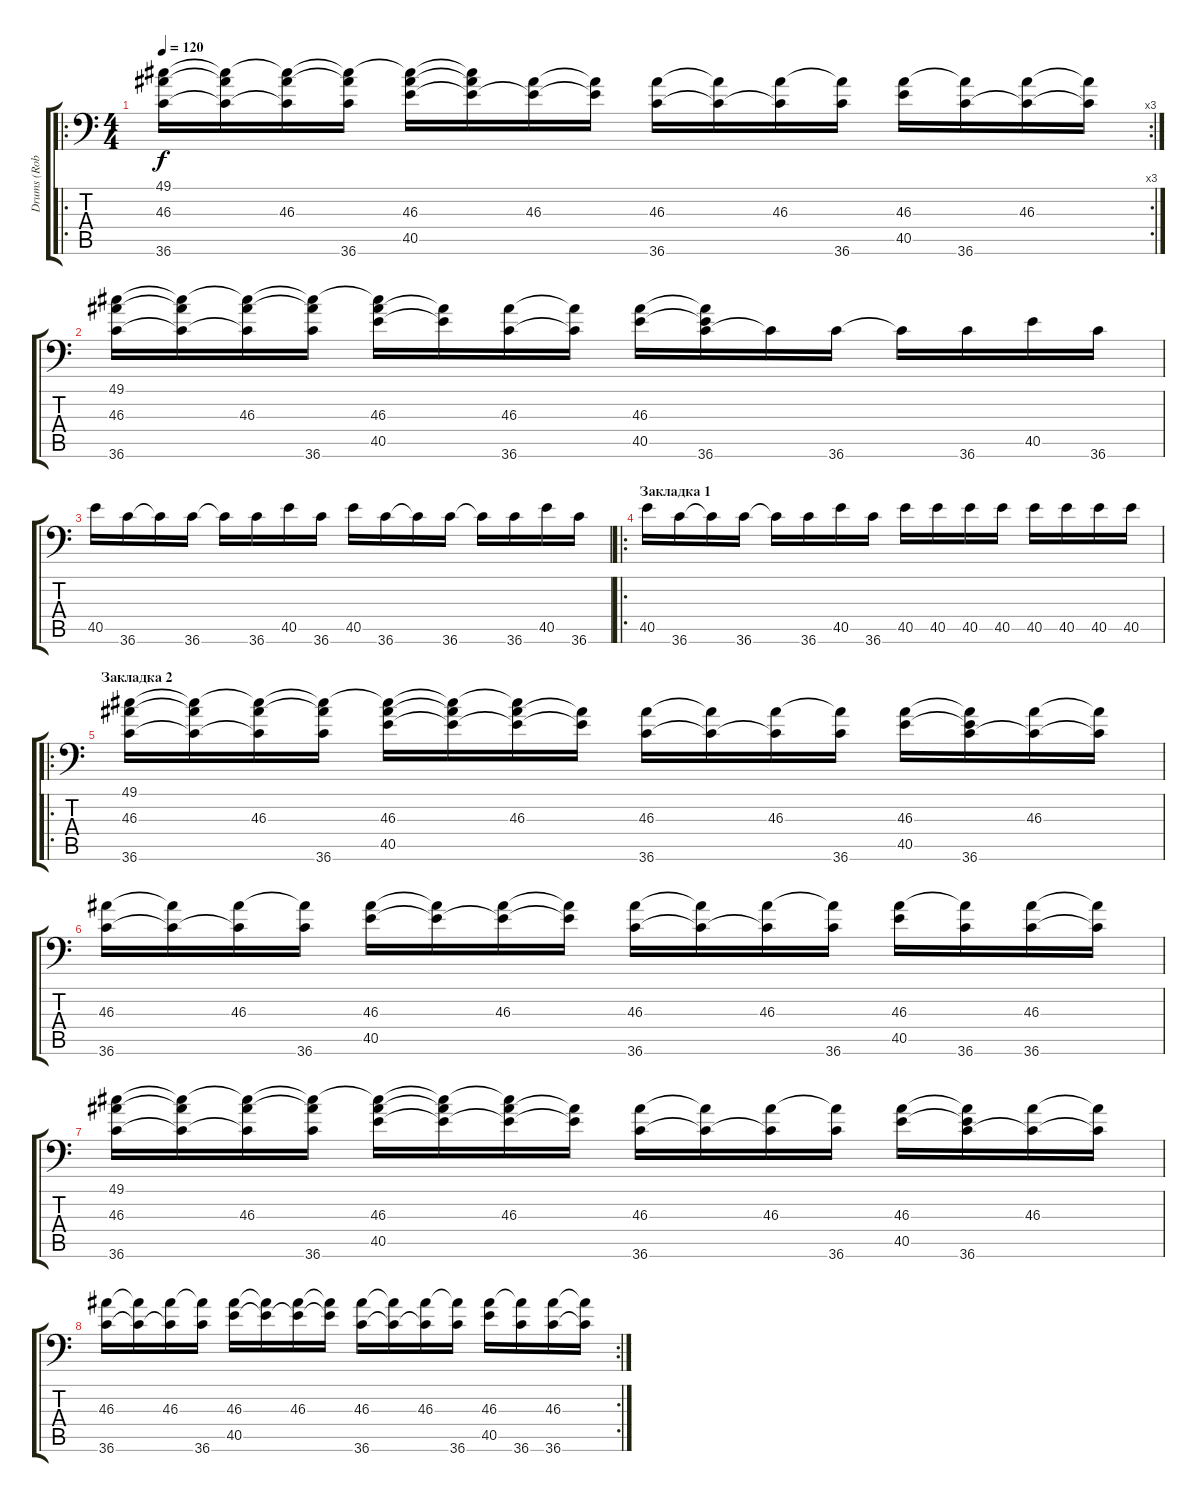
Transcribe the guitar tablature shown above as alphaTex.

\track ("Drums (Rob Bourdon)" "Drums (Rob") {instrument acousticgrandpiano}
\staff {score tabs}
\tuning (C-1 C-1 C-1 C-1 C-1 C-1) {hide}
\ro
\rc 3
\ts (4 4)
\tempo 120
\clef f4
\ks c
(49.1 46.3 36.6).16{dy f} (49.1{t} 46.3{t} 36.6{t}).16 (49.1{t} 46.3 36.6{t}).16 (49.1{t} 46.3{t} 36.6).16 (49.1{t} 46.3 40.5).16 (49.1{t} 46.3{t} 40.5{t}).16 (46.3 40.5{t}).16 (46.3{t} 40.5{t}).16 (46.3 36.6).16 (46.3{t} 36.6{t}).16 (46.3 36.6{t}).16 (46.3{t} 36.6).16 (46.3 40.5).16 (46.3{t} 36.6).16 (46.3 36.6{t}).16 (46.3{t} 36.6{t}).16 |
(49.1 46.3 36.6).16 (49.1{t} 46.3{t} 36.6{t}).16 (49.1{t} 46.3 36.6{t}).16 (49.1{t} 46.3{t} 36.6).16 (49.1{t} 46.3 40.5).16 (46.3{t} 40.5{t}).16 (46.3 36.6).16 (46.3{t} 36.6{t}).16 (46.3 40.5).16 (46.3{t} 40.5{t} 36.6).16 36.6{t}.16 36.6.16 36.6{t}.16 36.6.16 40.5.16 36.6.16 |
40.5.16 36.6.16 36.6{t}.16 36.6.16 36.6{t}.16 36.6.16 40.5.16 36.6.16 40.5.16 36.6.16 36.6{t}.16 36.6.16 36.6{t}.16 36.6.16 40.5.16 36.6.16 |
\ro
\section ("" "Закладка 1")
40.5.16 36.6.16 36.6{t}.16 36.6.16 36.6{t}.16 36.6.16 40.5.16 36.6.16 40.5.16 40.5.16 40.5.16 40.5.16 40.5.16 40.5.16 40.5.16 40.5.16 |
\ro
\section ("" "Закладка 2")
(49.1 46.3 36.6).16 (49.1{t} 46.3{t} 36.6{t}).16 (49.1{t} 46.3 36.6{t}).16 (49.1{t} 46.3{t} 36.6).16 (49.1{t} 46.3 40.5).16 (49.1{t} 46.3{t} 40.5{t}).16 (49.1{t} 46.3 40.5{t}).16 (46.3{t} 40.5{t}).16 (46.3 36.6).16 (46.3{t} 36.6{t}).16 (46.3 36.6{t}).16 (46.3{t} 36.6).16 (46.3 40.5).16 (46.3{t} 40.5{t} 36.6).16 (46.3 36.6{t}).16 (46.3{t} 36.6{t}).16 |
(46.3 36.6).16 (46.3{t} 36.6{t}).16 (46.3 36.6{t}).16 (46.3{t} 36.6).16 (46.3 40.5).16 (46.3{t} 40.5{t}).16 (46.3 40.5{t}).16 (46.3{t} 40.5{t}).16 (46.3 36.6).16 (46.3{t} 36.6{t}).16 (46.3 36.6{t}).16 (46.3{t} 36.6).16 (46.3 40.5).16 (46.3{t} 36.6).16 (46.3 36.6).16 (46.3{t} 36.6{t}).16 |
(49.1 46.3 36.6).16 (49.1{t} 46.3{t} 36.6{t}).16 (49.1{t} 46.3 36.6{t}).16 (49.1{t} 46.3{t} 36.6).16 (49.1{t} 46.3 40.5).16 (49.1{t} 46.3{t} 40.5{t}).16 (49.1{t} 46.3 40.5{t}).16 (46.3{t} 40.5{t}).16 (46.3 36.6).16 (46.3{t} 36.6{t}).16 (46.3 36.6{t}).16 (46.3{t} 36.6).16 (46.3 40.5).16 (46.3{t} 40.5{t} 36.6).16 (46.3 36.6{t}).16 (46.3{t} 36.6{t}).16 |
\rc 2
(46.3 36.6).16 (46.3{t} 36.6{t}).16 (46.3 36.6{t}).16 (46.3{t} 36.6).16 (46.3 40.5).16 (46.3{t} 40.5{t}).16 (46.3 40.5{t}).16 (46.3{t} 40.5{t}).16 (46.3 36.6).16 (46.3{t} 36.6{t}).16 (46.3 36.6{t}).16 (46.3{t} 36.6).16 (46.3 40.5).16 (46.3{t} 36.6).16 (46.3 36.6).16 (46.3{t} 36.6{t}).16
